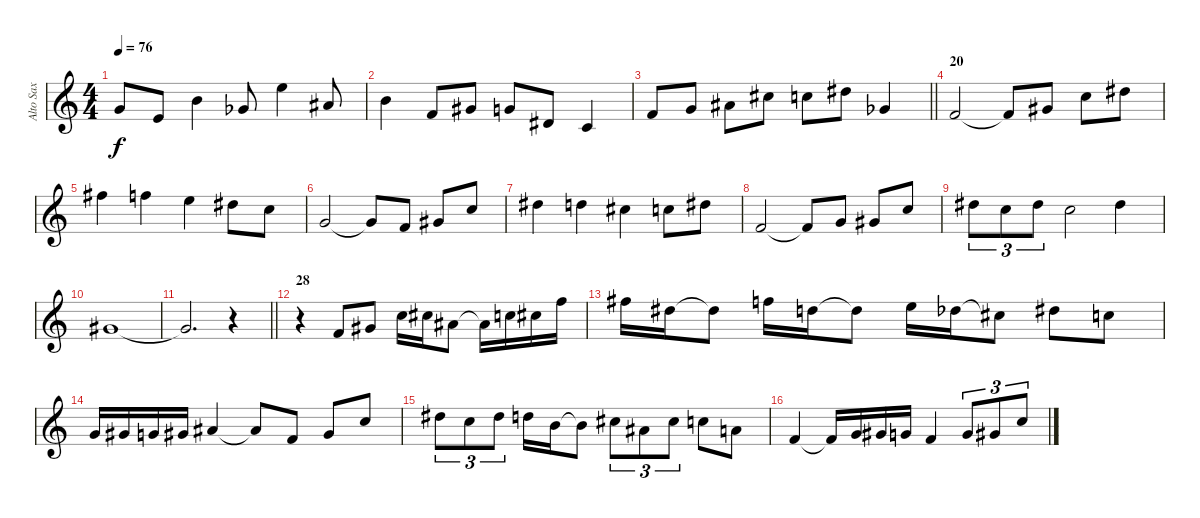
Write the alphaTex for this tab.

\track ("Alto Sax" "Alto Sax") {instrument altosax}
\staff {score}
\tuning (G4 D4 Bb3 F3 C3 G2) {hide}
\ts (4 4)
\tempo 76
\clef g2
\ks c
0.1{t}.8{dy f} 2.2.8 4.1.4 4.2{acc b}.8 9.1.4 3.1.8 |
4.1.4 3.2.8 1.1.8 0.1.8 1.2.8 2.3.4 |
\barLineRight lightlight
3.2.8 0.1.8 3.1.8 6.1.8 5.1.8 8.1.8 4.2{acc b}.4 |
\section ("" "20")
3.2.2 3.2{t}.8 1.1.8 5.1.8 8.1.8 |
11.1.4 10.1.4 9.1.4 8.1.8 5.1.8 |
0.1.2 0.1{t}.8 3.2.8 1.1.8 5.1.8 |
8.1.4 7.1.4 6.1.4 5.1.8 8.1.8 |
3.2.2 3.2{t}.8 0.1.8 1.1.8 5.1.8 |
8.1.8{tu (3 2)} 5.1.8{tu (3 2)} 8.1.8{tu (3 2)} 5.1.2 8.1.4 |
1.1.1 |
\barLineRight lightlight
1.1{t}.2{d} r.4 |
\section ("" "28")
r.4 3.2.8 1.1.8 5.1.16 6.1.16 3.1.8 3.1{t}.16 5.1.16 6.1.16 10.1.16 |
11.1.16 8.1.16 8.1{t}.8 10.1.16 7.1.16 7.1{t}.8 9.1.16 6.1{acc b}.16 6.1{t}.8 8.1.8 5.1.8 |
0.1.16 1.1.16 0.1.16 1.1.16 3.1.4 3.1{t}.8 3.2.8 1.1.8 5.1.8 |
8.1.8{tu (3 2)} 5.1.8{tu (3 2)} 8.1.8{tu (3 2)} 7.1.16 4.1.16 4.1{t}.8 6.1.8{tu (3 2)} 3.1.8{tu (3 2)} 6.1.8{tu (3 2)} 5.1.8 2.1.8 |
3.2.4 3.2{t}.16 0.1.16 1.1.16 0.1.16 3.2.4 0.1.8{tu (3 2)} 1.1.8{tu (3 2)} 5.1.8{tu (3 2)}
